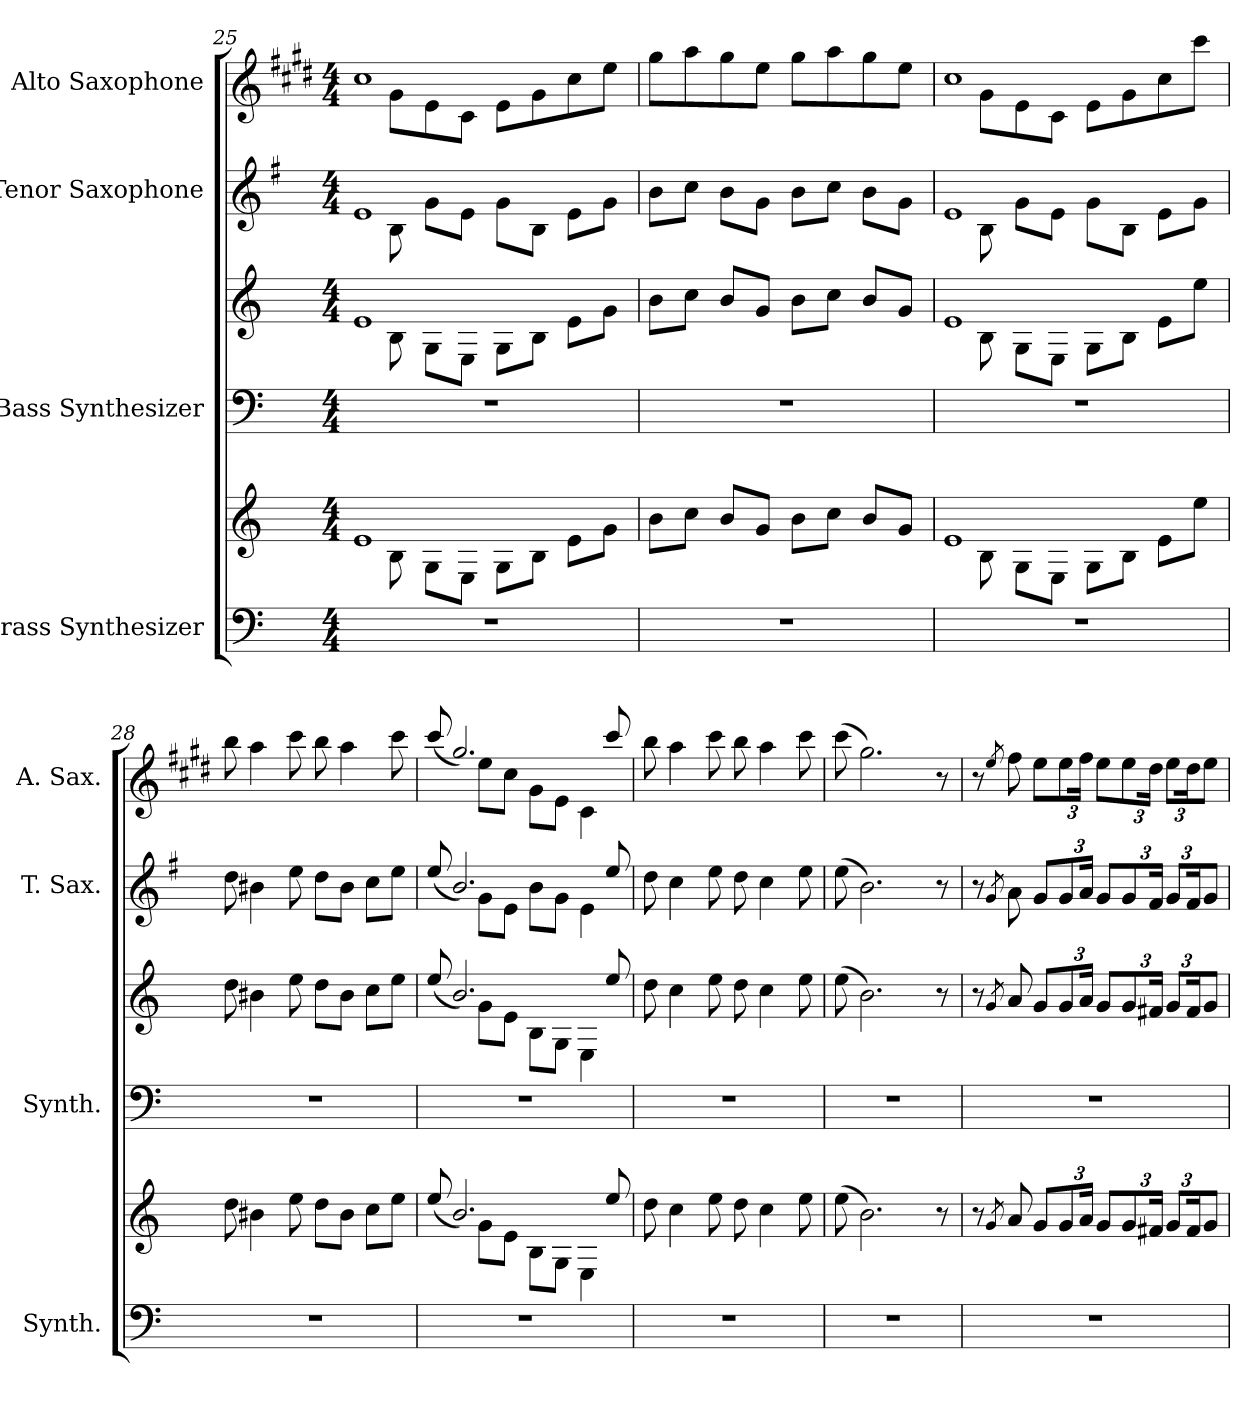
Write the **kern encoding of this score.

**kern	**kern	**kern	**kern	**kern	**kern
*part4	*part4	*part3	*part3	*part2	*part1
*staff6	*staff5	*staff4	*staff3	*staff2	*staff1
*I"Brass Synthesizer	*	*I"Bass Synthesizer	*	*I"Tenor Saxophone	*I"Alto Saxophone
*I'Synth.	*	*I'Synth.	*	*I'T. Sax.	*I'A. Sax.
!!LO:LB:g=z
*clefF4	*clefG2	*clefF4	*clefG2	*clefG2	*clefG2
*	*	*	*	*ITrd8c14	*ITrd5c9
*k[]	*k[]	*k[]	*k[]	*k[f#]	*k[f#]
*M4/4	*M4/4	*M4/4	*M4/4	*M4/4	*M4/4
=25	=25	=25	=25	=25	=25
*	*^	*	*^	*^	*^
1r	1e	8ryy	1r	1e	8ryy	1E	8ryy	1e	8ryy
.	.	8B\	.	.	8B\	.	8BB\	.	8B\L
.	.	8G\L	.	.	8G\L	.	8G\L	.	8G\
.	.	8E\J	.	.	8E\J	.	8E\J	.	8E\J
.	.	8G\L	.	.	8G\L	.	8G\L	.	8G\L
.	.	8B\J	.	.	8B\J	.	8BB\J	.	8B\
.	.	8e\L	.	.	8e\L	.	8E\L	.	8e\
.	.	8g\J	.	.	8g\J	.	8G\J	.	8g\J
*	*	*	*	*v	*v	*	*	*v	*v
*	*v	*v	*	*	*v	*v	*
=26	=26	=26	=26	=26	=26
1r	8b\L	1r	8b\L	8B\L	8b\L
.	8cc\J	.	8cc\J	8c\J	8cc\
.	8b/L	.	8b/L	8B\L	8b\
.	8g/J	.	8g/J	8G\J	8g\J
.	8b\L	.	8b\L	8B\L	8b\L
.	8cc\J	.	8cc\J	8c\J	8cc\
.	8b/L	.	8b/L	8B\L	8b\
.	8g/J	.	8g/J	8G\J	8g\J
=27	=27	=27	=27	=27	=27
*	*^	*	*^	*^	*^
1r	1e	8ryy	1r	1e	8ryy	1E	8ryy	1e	8ryy
.	.	8B\	.	.	8B\	.	8BB\	.	8B\L
.	.	8G\L	.	.	8G\L	.	8G\L	.	8G\
.	.	8E\J	.	.	8E\J	.	8E\J	.	8E\J
.	.	8G\L	.	.	8G\L	.	8G\L	.	8G\L
.	.	8B\J	.	.	8B\J	.	8BB\J	.	8B\
.	.	8e\L	.	.	8e\L	.	8E\L	.	8e\
.	.	8ee\J	.	.	8ee\J	.	8G\J	.	8ee\J
*	*	*	*	*v	*v	*	*	*v	*v
*	*v	*v	*	*	*v	*v	*
=28	=28	=28	=28	=28	=28
1r	8dd\	1r	8dd\	8d\	8dd\
.	4b#X\	.	4b#X\	4B#X\	4cc\
.	8ee\	.	8ee\	8e\	8ee\
.	8dd\L	.	8dd\L	8d\L	8dd\
.	8b#\J	.	8b#\J	8B#\J	4cc\
.	8cc\L	.	8cc\L	8c\L	.
.	8ee\J	.	8ee\J	8e\J	8ee\
!!LO:LB:g=z
=29	=29	=29	=29	=29	=29
*	*^	*	*^	*^	*^
1r	(>8ee/	4ryy	1r	(>8ee/	4ryy	(>8e/	4ryy	(>8ee/	4ryy
.	2.b/)	.	.	2.b/)	.	2.B/)	.	2.b/)	.
.	.	8g\L	.	.	8g\L	.	8G\L	.	8g\L
.	.	8e\J	.	.	8e\J	.	8E\J	.	8e\J
.	.	8B\L	.	.	8B\L	.	8B\L	.	8B\L
.	.	8G\J	.	.	8G\J	.	8G\J	.	8G\J
.	.	4E\	.	.	4E\	.	4E\	.	4E\
.	8ee/	.	.	8ee/	.	8e/	.	8ee/	.
*	*	*	*	*v	*v	*	*	*v	*v
*	*v	*v	*	*	*v	*v	*
=30	=30	=30	=30	=30	=30
1r	8dd\	1r	8dd\	8d\	8dd\
.	4cc\	.	4cc\	4c\	4cc\
.	8ee\	.	8ee\	8e\	8ee\
.	8dd\	.	8dd\	8d\	8dd\
.	4cc\	.	4cc\	4c\	4cc\
.	8ee\	.	8ee\	8e\	8ee\
=31	=31	=31	=31	=31	=31
1r	(>8ee\	1r	(>8ee\	(>8e\	(>8ee\
.	2.b\)	.	2.b\)	2.B\)	2.b\)
.	8r	.	8r	8r	8r
=32	=32	=32	=32	=32	=32
1r	8r	1r	8r	8r	8r
.	8qg/	.	8qg/	8qG/	8qg/
.	8a/	.	8a/	8A\	8a\
.	8g/L	.	8g/L	8G/L	8g\L
*	*Xbrackettup	*	*Xbrackettup	*Xbrackettup	*Xbrackettup
.	12g/	.	12g/	12G/	12g\
.	24a/Jk	.	24a/Jk	24A/Jk	24a\Jk
.	8g/L	.	8g/L	8G/L	8g\L
.	12g/	.	12g/	12G/	12g\
.	24f#X/Jk	.	24f#X/Jk	24F#/Jk	24f#\Jk
.	12g/L	.	12g/L	12G/L	12g\L
.	24f#/k	.	24f#/k	24F#/k	24f#\K
.	8g/J	.	8g/J	8G/J	8g\J
=	=	=	=	=	=
*-	*-	*-	*-	*-	*-
